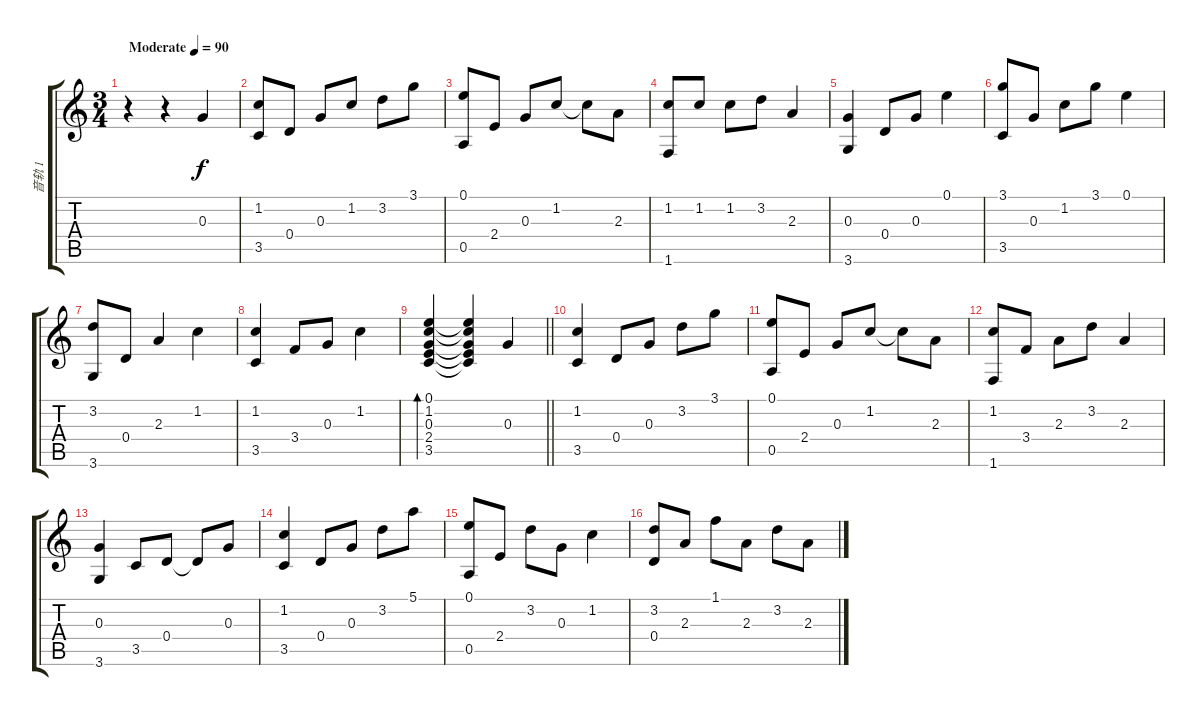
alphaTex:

\track ("音轨 1" "音轨 1") {instrument acousticguitarsteel}
\staff {score tabs}
\tuning (E4 B3 G3 D3 A2 E2) {hide}
\ts (3 4)
\tempo (90 "Moderate")
\clef g2
\ks c
r.4{dy f instrument acousticguitarsteel} r.4 0.3.4 |
(1.2 3.5).8 0.4.8 0.3.8 1.2.8 3.2.8 3.1.8 |
(0.1 0.5).8 2.4.8 0.3.8 1.2.8 1.2{t}.8 2.3.8 |
(1.2 1.6).8 1.2.8 1.2.8 3.2.8 2.3.4 |
(0.3 3.6).4 0.4.8 0.3.8 0.1.4 |
(3.1 3.5).8 0.3.8 1.2.8 3.1.8 0.1.4 |
(3.2 3.6).8 0.4.8 2.3.4 1.2.4 |
(1.2 3.5).4 3.4.8 0.3.8 1.2.4 |
\barLineRight lightlight
(0.1 1.2 0.3 2.4 3.5).4{bd 240} (0.1{t} 1.2{t} 0.3{t} 2.4{t} 3.5{t}).4 0.3.4 |
(1.2 3.5).4 0.4.8 0.3.8 3.2.8 3.1.8 |
(0.1 0.5).8 2.4.8 0.3.8 1.2.8 1.2{t}.8 2.3.8 |
(1.2 1.6).8 3.4.8 2.3.8 3.2.8 2.3.4 |
(0.3 3.6).4 3.5.8 0.4.8 0.4{t}.8 0.3.8 |
(1.2 3.5).4 0.4.8 0.3.8 3.2.8 5.1.8 |
(0.1 0.5).8 2.4.8 3.2.8 0.3.8 1.2.4 |
(3.2 0.4).8 2.3.8 1.1.8 2.3.8 3.2.8 2.3.8
